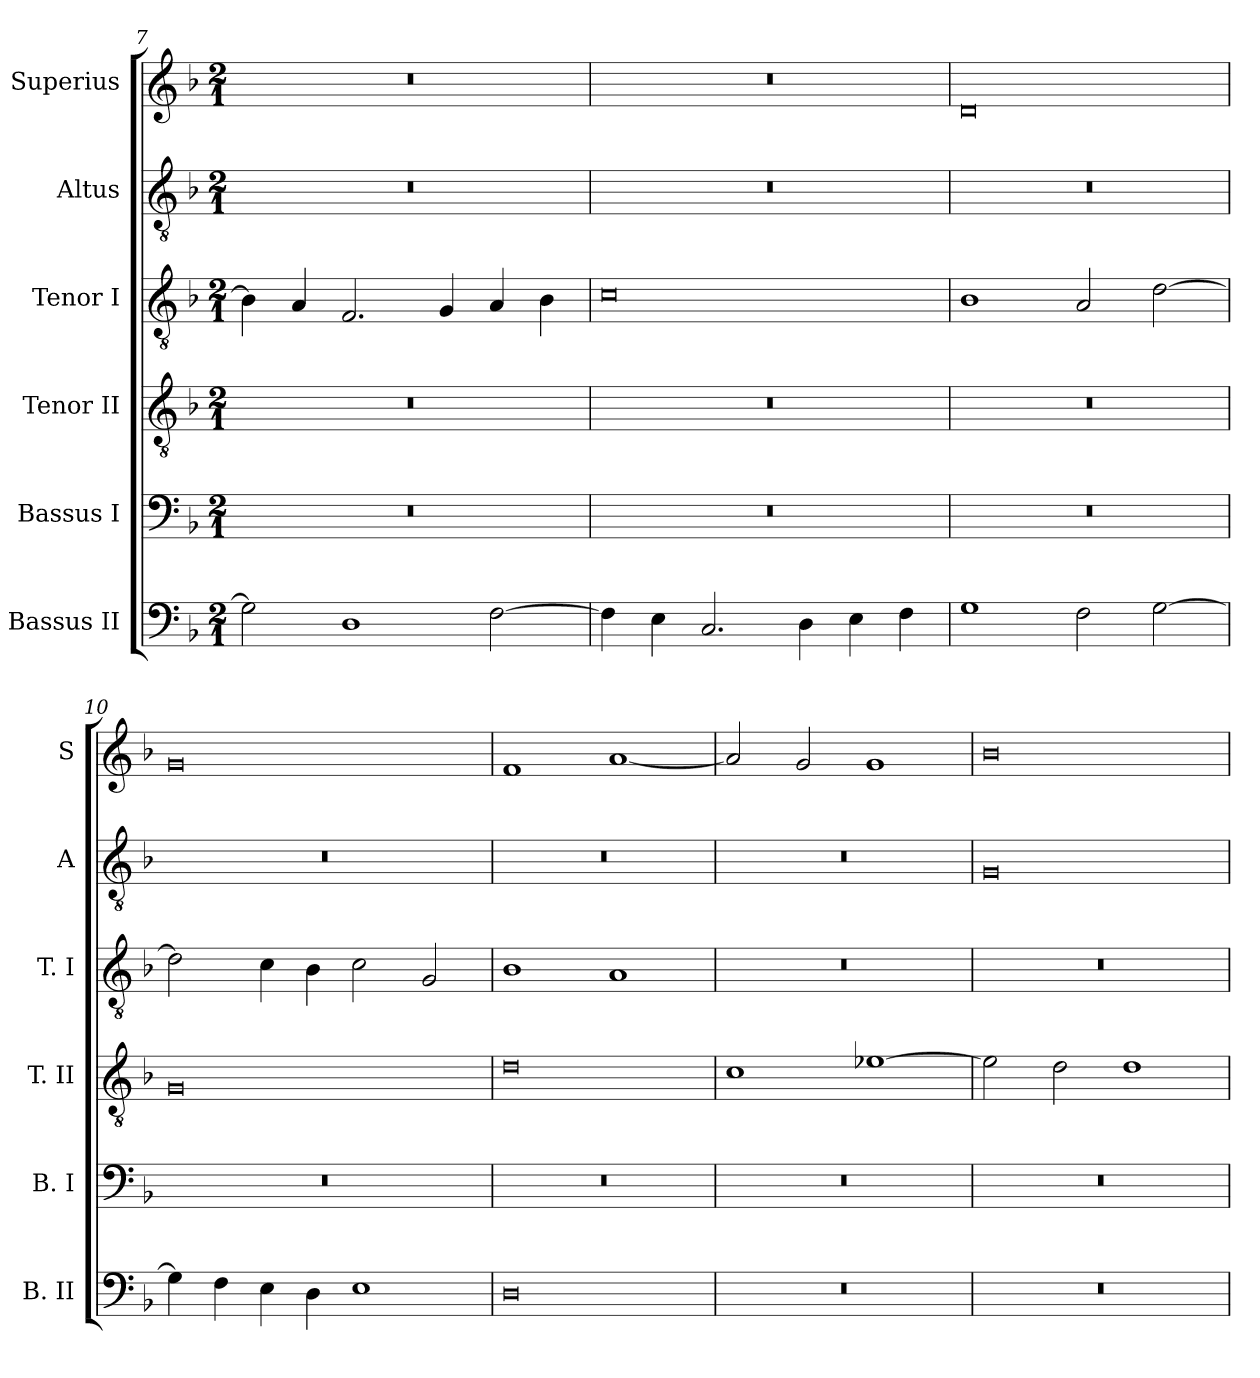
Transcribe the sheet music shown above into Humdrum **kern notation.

**kern	**kern	**kern	**kern	**kern	**kern
*part6	*part5	*part4	*part3	*part2	*part1
*staff6	*staff5	*staff4	*staff3	*staff2	*staff1
*I"Bassus II	*I"Bassus I	*I"Tenor II	*I"Tenor I	*I"Altus	*I"Superius
*I'B. II	*I'B. I	*I'T. II	*I'T. I	*I'A	*I'S
*clefF4	*clefF4	*clefGv2	*clefGv2	*clefGv2	*clefG2
*k[b-]	*k[b-]	*k[b-]	*k[b-]	*k[b-]	*k[b-]
*F:	*F:	*F:	*F:	*F:	*F:
*M2/1	*M2/1	*M2/1	*M2/1	*M2/1	*M2/1
=7	=7	=7	=7	=7	=7
2G]	0r	0r	4B-]	0r	0r
.	.	.	4A	.	.
1D	.	.	2.F	.	.
.	.	.	4G	.	.
[2F	.	.	4A	.	.
.	.	.	4B-	.	.
=8	=8	=8	=8	=8	=8
4F]	0r	0r	0c	0r	0r
4E	.	.	.	.	.
2.C	.	.	.	.	.
4D	.	.	.	.	.
4E	.	.	.	.	.
4F	.	.	.	.	.
=9	=9	=9	=9	=9	=9
1G	0r	0r	1B-	0r	0d
2F	.	.	2A	.	.
[2G	.	.	[2d	.	.
=10	=10	=10	=10	=10	=10
4G]	0r	0G	2d]	0r	0g
4F	.	.	.	.	.
4E	.	.	4c	.	.
4D	.	.	4B-	.	.
1E	.	.	2c	.	.
.	.	.	2G	.	.
=11	=11	=11	=11	=11	=11
0D	0r	0d	1B-	0r	1f
.	.	.	1A	.	[1a
=12	=12	=12	=12	=12	=12
0r	0r	1c	0r	0r	2a]
.	.	.	.	.	2g
.	.	[1e-X	.	.	1g
=13	=13	=13	=13	=13	=13
0r	0r	2e-]	0r	0G	0b-
.	.	2d	.	.	.
.	.	1d	.	.	.
=	=	=	=	=	=
*-	*-	*-	*-	*-	*-
